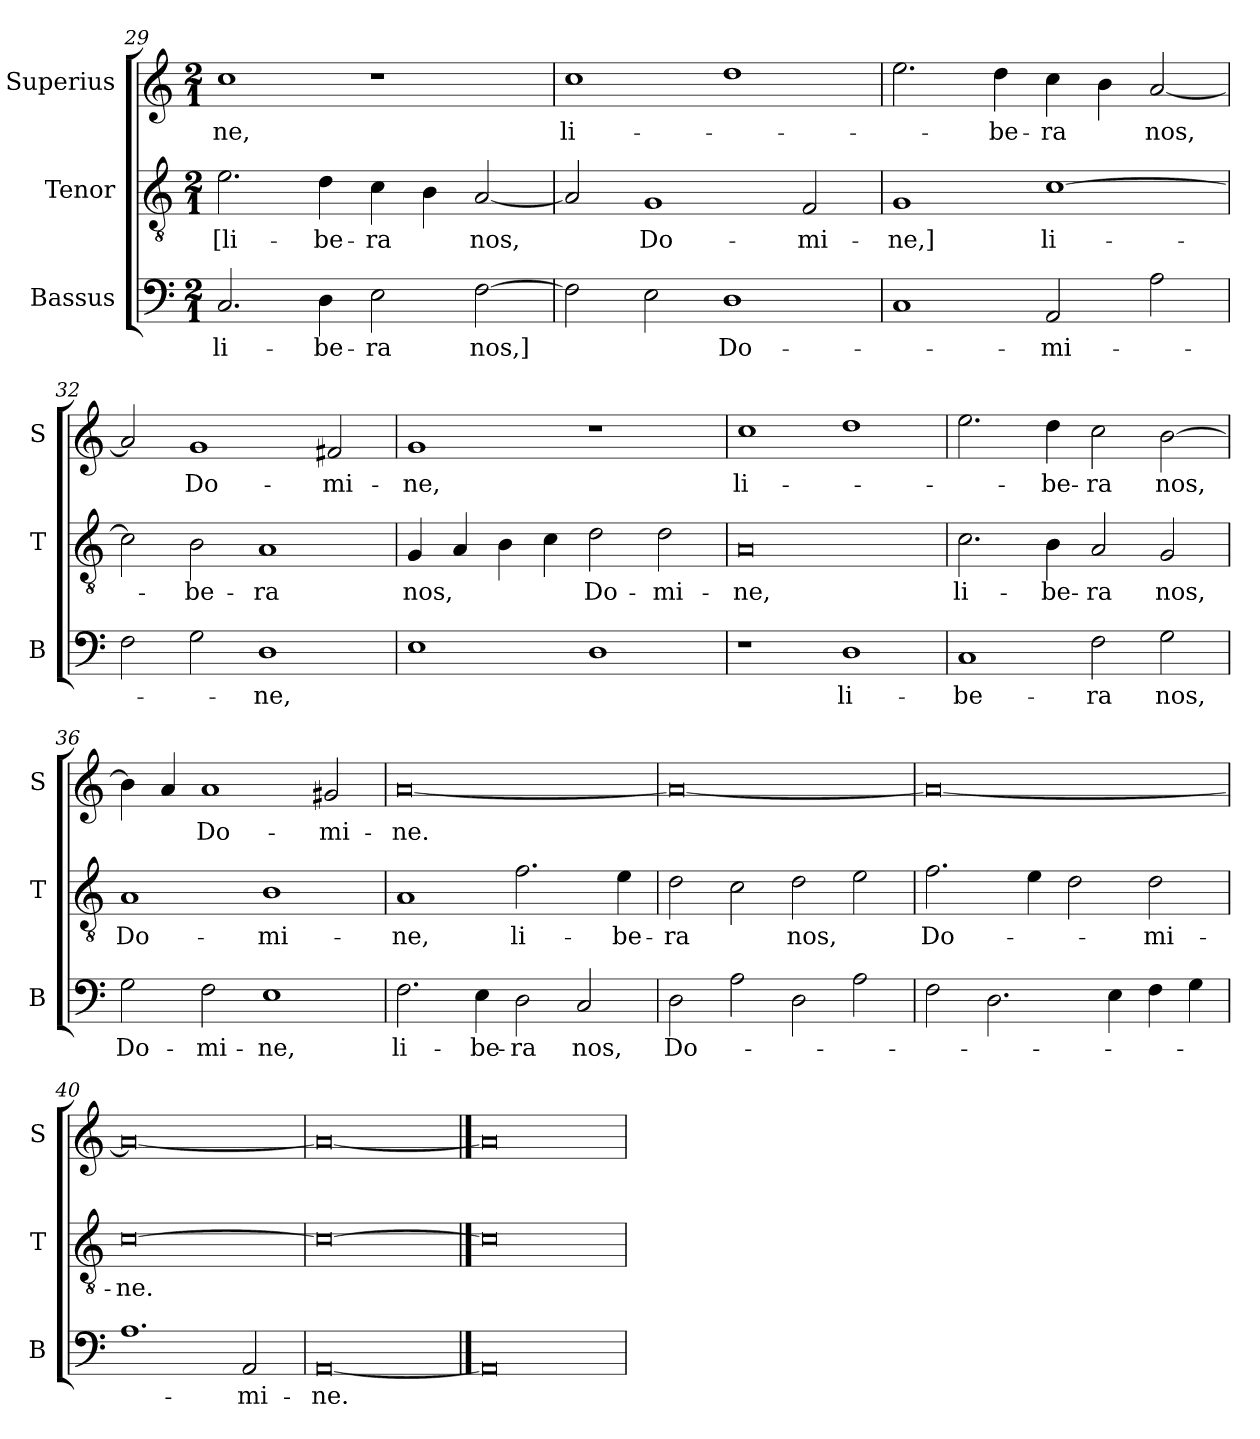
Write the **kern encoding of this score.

**kern	**text	**kern	**text	**kern	**text
*part3	*part3	*part2	*part2	*part1	*part1
*staff3	*staff3	*staff2	*staff2	*staff1	*staff1
*I"Bassus	*	*I"Tenor	*	*I"Superius	*
*I'B	*	*I'T	*	*I'S	*
*clefF4	*	*clefGv2	*	*clefG2	*
*k[]	*	*k[]	*	*k[]	*
*M2/1	*	*M2/1	*	*M2/1	*
=29	=29	=29	=29	=29	=29
2.C	li-	2.e	[li-	1cc	-ne,
4D	-be-	4d	-be-	.	.
2E	-ra	4c	-ra	1r	.
.	.	4B	.	.	.
[2F	nos,]	[2A	nos,	.	.
=30	=30	=30	=30	=30	=30
2F]	.	2A]	.	1cc	li-
2E	.	1G	Do-	.	.
1D	Do-	.	.	1dd	.
.	.	2F	-mi-	.	.
=31	=31	=31	=31	=31	=31
1C	.	1G	-ne,]	2.ee	.
.	.	.	.	4dd	-be-
2AA	-mi-	[1c	li-	4cc	-ra
.	.	.	.	4b	.
2A	.	.	.	[2a	nos,
=32	=32	=32	=32	=32	=32
2F	.	2c]	.	2a]	.
2G	.	2B	-be-	1g	Do-
1D	-ne,	1A	-ra	.	.
.	.	.	.	2f#X	-mi-
=33	=33	=33	=33	=33	=33
1E	.	4G	nos,	1g	-ne,
.	.	4A	.	.	.
.	.	4B	.	.	.
.	.	4c	.	.	.
1D	.	2d	Do-	1r	.
.	.	2d	-mi-	.	.
=34	=34	=34	=34	=34	=34
1r	.	0A	-ne,	1cc	li-
1D	li-	.	.	1dd	.
=35	=35	=35	=35	=35	=35
1C	-be-	2.c	li-	2.ee	.
.	.	4B	-be-	4dd	-be-
2F	-ra	2A	-ra	2cc	-ra
2G	nos,	2G	nos,	[2b	nos,
=36	=36	=36	=36	=36	=36
2G	Do-	1A	Do-	4b]	.
.	.	.	.	4a	.
2F	-mi-	.	.	1a	Do-
1E	-ne,	1B	-mi-	.	.
.	.	.	.	2g#X	-mi-
=37	=37	=37	=37	=37	=37
2.F	li-	1A	-ne,	[0a	-ne.
4E	-be-	.	.	.	.
2D	-ra	2.f	li-	.	.
2C	nos,	.	.	.	.
.	.	4e	-be-	.	.
=38	=38	=38	=38	=38	=38
2D	Do-	2d	-ra	0a_	.
2A	.	2c	.	.	.
2D	.	2d	nos,	.	.
2A	.	2e	.	.	.
=39	=39	=39	=39	=39	=39
2F	.	2.f	Do-	0a_	.
2.D	.	.	.	.	.
.	.	4e	.	.	.
.	.	2d	.	.	.
4E	.	.	.	.	.
4F	.	2d	-mi-	.	.
4G	.	.	.	.	.
=40	=40	=40	=40	=40	=40
1.A	.	[0c	-ne.	0a_	.
2AA	-mi-	.	.	.	.
=41	=41	=41	=41	=41	=41
[0AA	-ne.	0c_	.	0a_	.
==42	==42	==42	==42	==42	==42
0AA]	.	0c]	.	0a]	.
=	=	=	=	=	=
*-	*-	*-	*-	*-	*-
